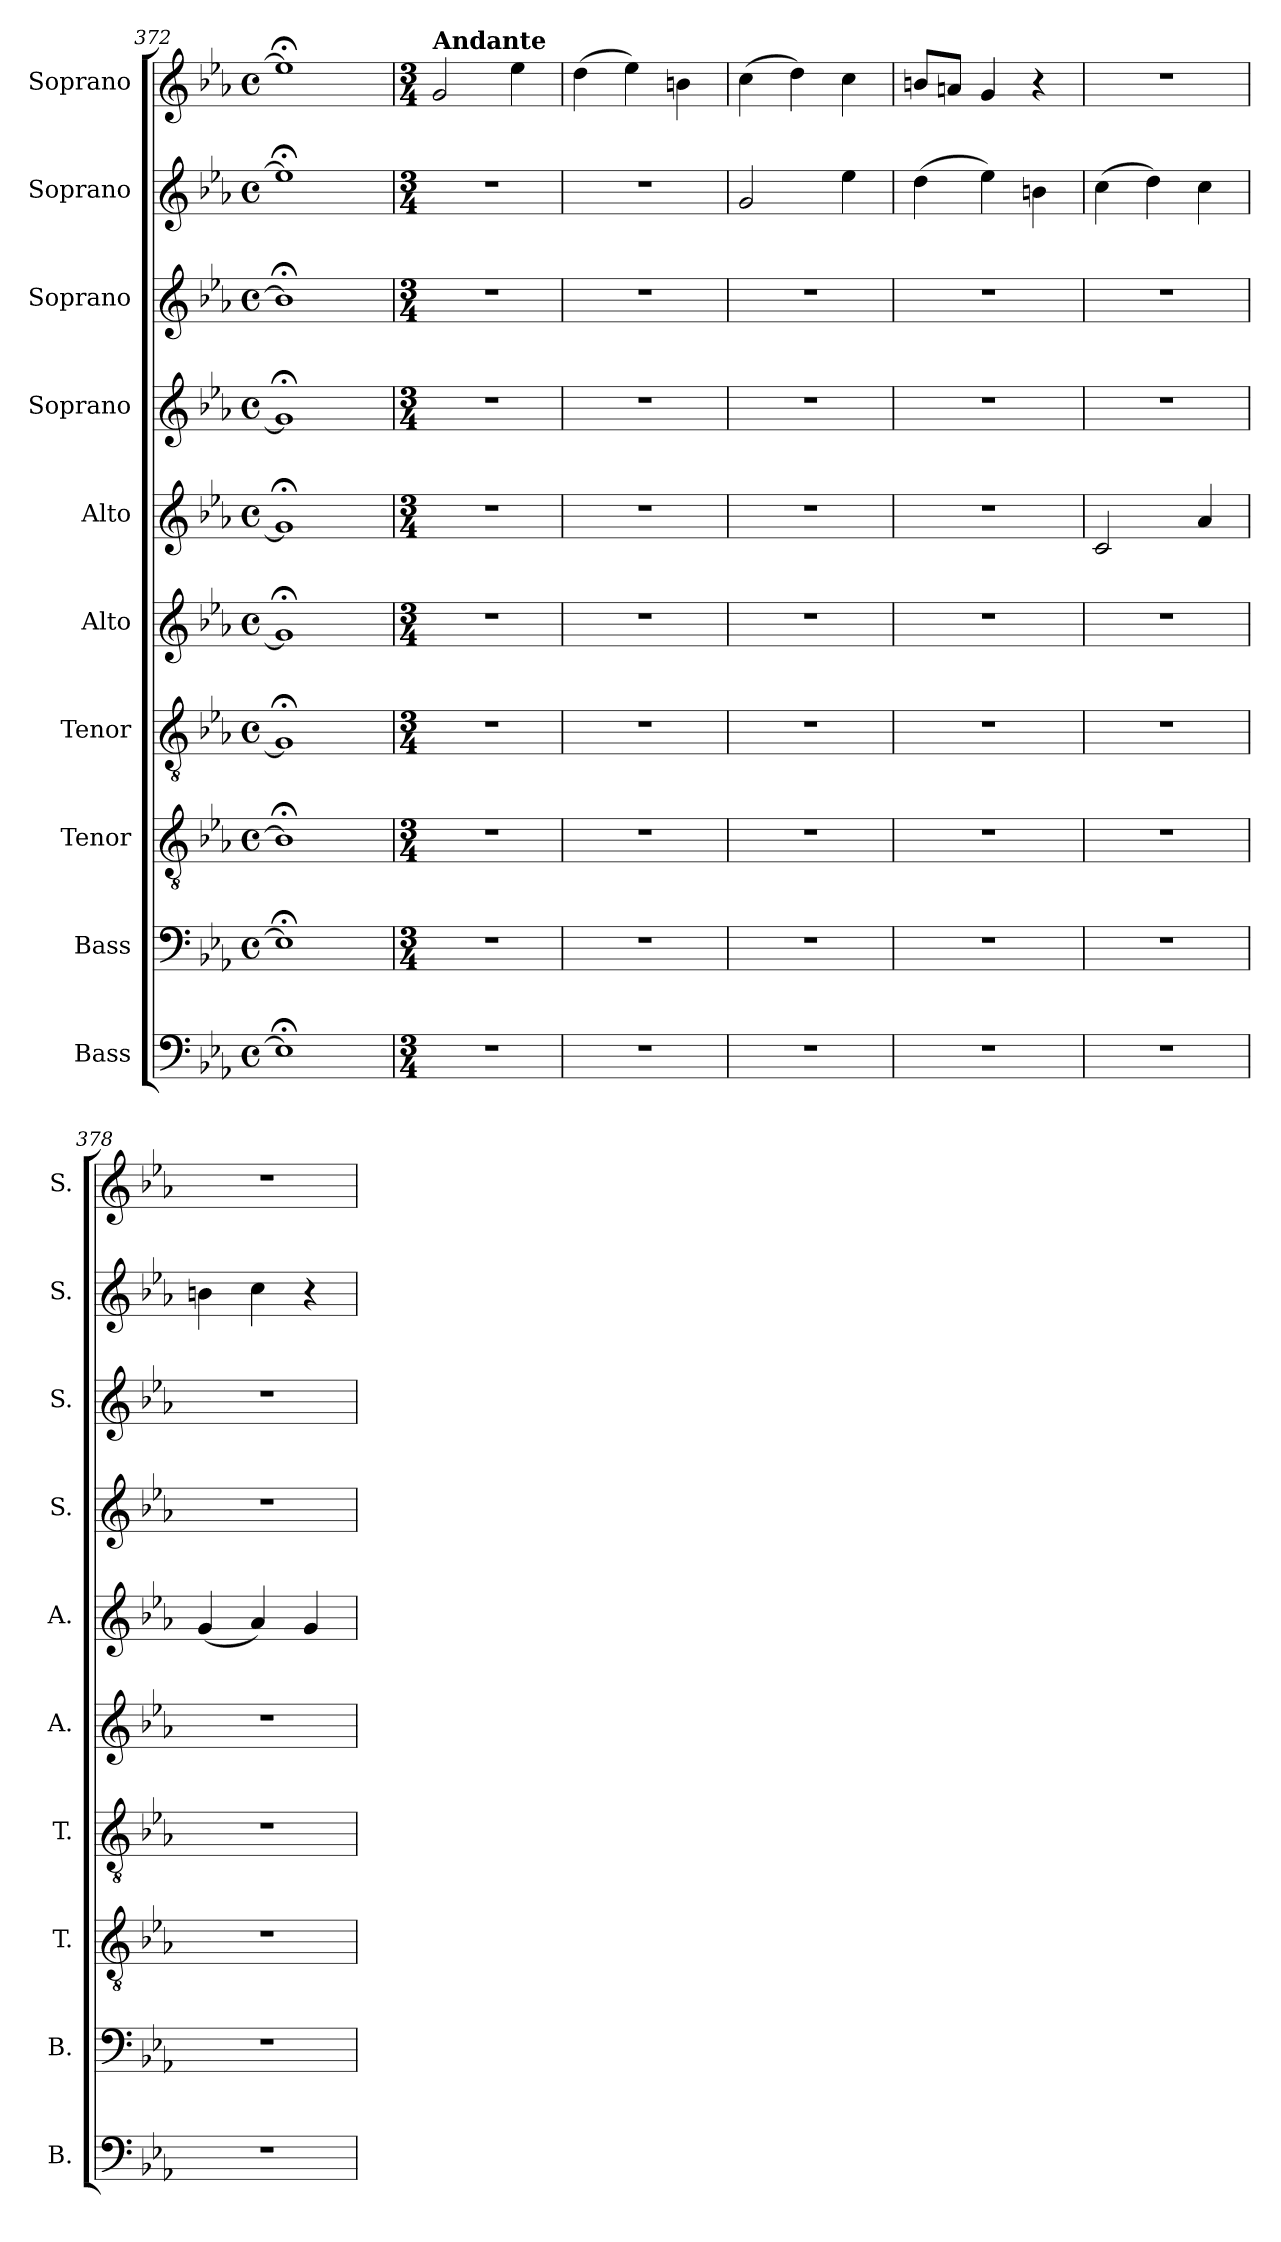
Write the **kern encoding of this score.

**kern	**kern	**kern	**kern	**kern	**kern	**kern	**kern	**kern	**kern
*part10	*part9	*part8	*part7	*part6	*part5	*part4	*part3	*part2	*part1
*staff10	*staff9	*staff8	*staff7	*staff6	*staff5	*staff4	*staff3	*staff2	*staff1
*I"Bass	*I"Bass	*I"Tenor	*I"Tenor	*I"Alto	*I"Alto	*I"Soprano	*I"Soprano	*I"Soprano	*I"Soprano
*I'B.	*I'B.	*I'T.	*I'T.	*I'A.	*I'A.	*I'S.	*I'S.	*I'S.	*I'S.
*clefF4	*clefF4	*clefGv2	*clefGv2	*clefG2	*clefG2	*clefG2	*clefG2	*clefG2	*clefG2
*k[b-e-a-]	*k[b-e-a-]	*k[b-e-a-]	*k[b-e-a-]	*k[b-e-a-]	*k[b-e-a-]	*k[b-e-a-]	*k[b-e-a-]	*k[b-e-a-]	*k[b-e-a-]
*M4/4	*M4/4	*M4/4	*M4/4	*M4/4	*M4/4	*M4/4	*M4/4	*M4/4	*M4/4
*met(c)	*met(c)	*met(c)	*met(c)	*met(c)	*met(c)	*met(c)	*met(c)	*met(c)	*met(c)
=372	=372	=372	=372	=372	=372	=372	=372	=372	=372
1E-;<]	1E-;<]	1B-;<]	1G;<]	1g;<]	1g;<]	1g;<]	1b-;<]	1ee-;<]	1ee-;<]
=373	=373	=373	=373	=373	=373	=373	=373	=373	=373
*M3/4	*M3/4	*M3/4	*M3/4	*M3/4	*M3/4	*M3/4	*M3/4	*M3/4	*M3/4
!	!	!	!	!	!	!	!	!	!LO:TX:a:B:t=Andante
2.r	2.r	2.r	2.r	2.r	2.r	2.r	2.r	2.r	2g/
.	.	.	.	.	.	.	.	.	4ee-\
=374	=374	=374	=374	=374	=374	=374	=374	=374	=374
2.r	2.r	2.r	2.r	2.r	2.r	2.r	2.r	2.r	(4dd\
.	.	.	.	.	.	.	.	.	4ee-\)
.	.	.	.	.	.	.	.	.	4bn\
!!LO:PB:g=z
=375	=375	=375	=375	=375	=375	=375	=375	=375	=375
2.r	2.r	2.r	2.r	2.r	2.r	2.r	2.r	2g/	(4cc\
.	.	.	.	.	.	.	.	.	4dd\)
.	.	.	.	.	.	.	.	4ee-\	4cc\
=376	=376	=376	=376	=376	=376	=376	=376	=376	=376
2.r	2.r	2.r	2.r	2.r	2.r	2.r	2.r	(4dd\	8bn/L
.	.	.	.	.	.	.	.	.	8an/J
.	.	.	.	.	.	.	.	4ee-\)	4g/
.	.	.	.	.	.	.	.	4bn\	4r
=377	=377	=377	=377	=377	=377	=377	=377	=377	=377
2.r	2.r	2.r	2.r	2.r	2c/	2.r	2.r	(4cc\	2.r
.	.	.	.	.	.	.	.	4dd\)	.
.	.	.	.	.	4a-/	.	.	4cc\	.
=378	=378	=378	=378	=378	=378	=378	=378	=378	=378
2.r	2.r	2.r	2.r	2.r	(4g/	2.r	2.r	4bn\	2.r
.	.	.	.	.	4a-/)	.	.	4cc\	.
.	.	.	.	.	4g/	.	.	4r	.
=	=	=	=	=	=	=	=	=	=
*-	*-	*-	*-	*-	*-	*-	*-	*-	*-
